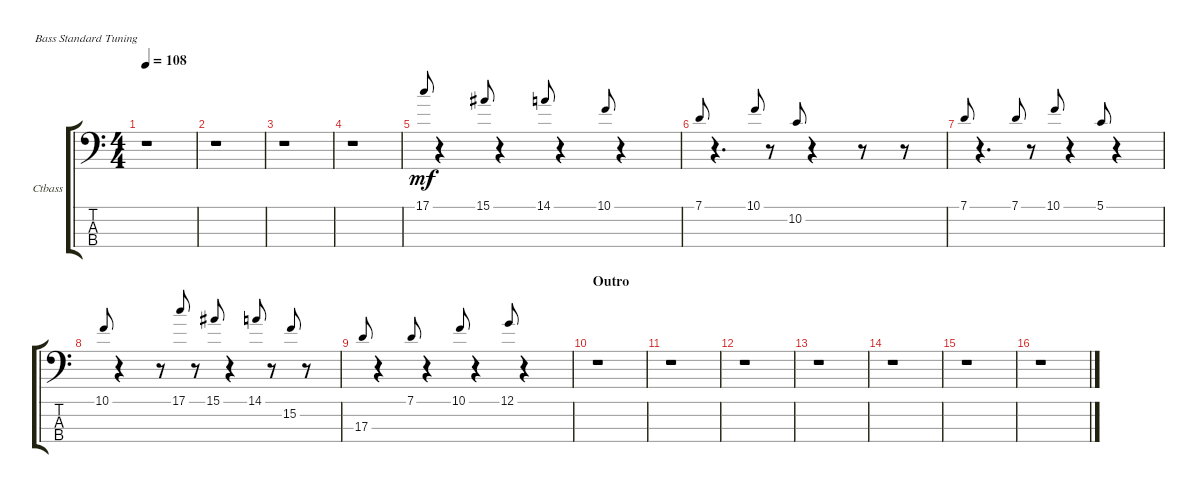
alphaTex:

\defaultSystemsLayout 4
\bracketExtendMode groupsimilarinstruments
\firstSystemTrackNameOrientation horizontal
\otherSystemsTrackNameOrientation horizontal
\track ("Contrabass" "Ctbass") {instrument contrabass}
\staff {score tabs}
\tuning (G2 D2 A1 E1)
\ts (4 4)
\tempo 108
\clef f4
\scale
0.333333
\ks c
r.1{dy mf} |
\scale
0.333333 r.1 |
\scale
0.333333 r.1 |
\scale
0.333333 r.1 |
\scale
0.333333 17.1.8{gr onbeat} r.4 15.1.8{gr onbeat} r.4 14.1.8{gr onbeat} r.4 10.1.8{gr onbeat} r.4 |
\scale
0.333333 7.1.8{gr onbeat} r.4{d} 10.1.8{gr onbeat} r.8 10.2.8{gr onbeat} r.4 r.8 r.8 |
\scale
0.333333 7.1.8{gr onbeat} r.4{d} 7.1.8{gr onbeat} r.8 10.1.8{gr onbeat} r.4 5.1.8{gr onbeat} r.4 |
\scale
0.333333 10.1.8{gr onbeat} r.4 r.8 17.1.8{gr onbeat} r.8 15.1.8{gr onbeat} r.4 14.1.8{gr onbeat} r.8 15.2.8{gr onbeat} r.8 |
\scale
0.333333 17.3.8{gr onbeat} r.4 7.1.8{gr onbeat} r.4 10.1.8{gr onbeat} r.4 12.1.8{gr onbeat} r.4 |
\section ("" "Outro")
\scale
0.333333 r.1 |
\scale
0.333333 r.1 |
\scale
0.333333 r.1 |
\scale
0.333333 r.1 |
\scale
0.333333 r.1 |
\scale
0.333333 r.1 |
\scale
0.333333 r.1
